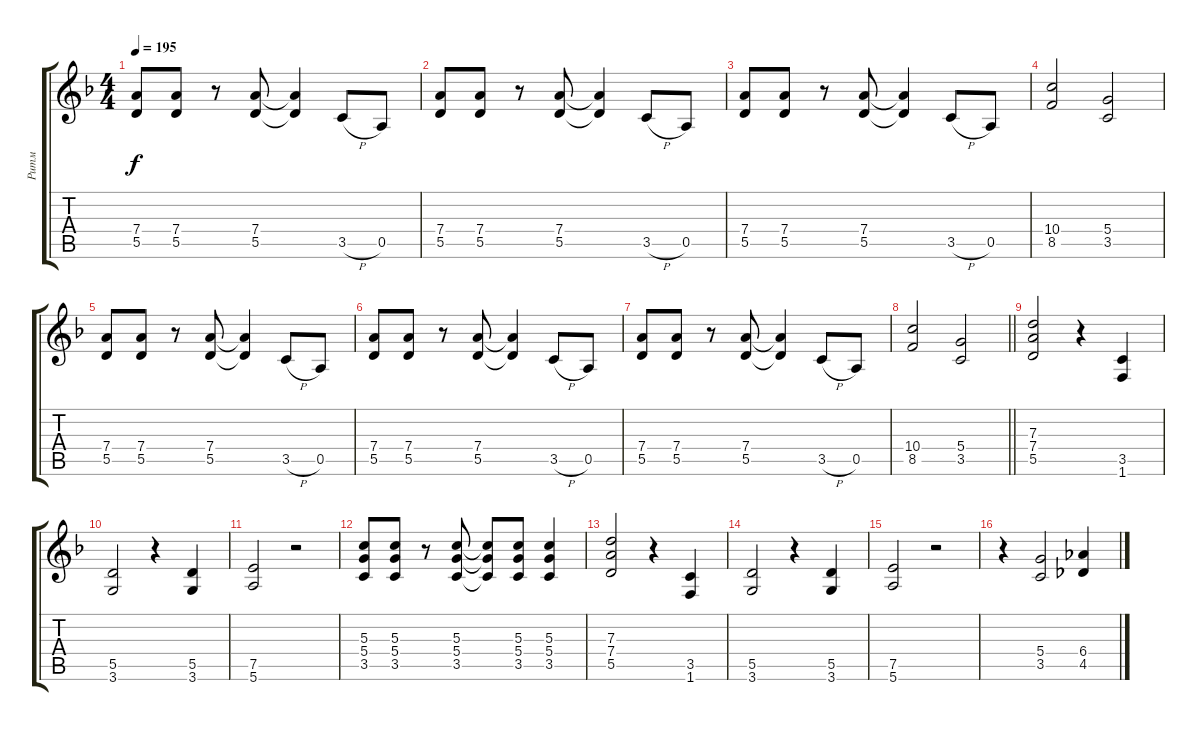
\track ("Ритм" "Ритм") {instrument distortionguitar}
\staff {score tabs}
\tuning (E4 B3 G3 D3 A2 E2) {hide}
\ts (4 4)
\tempo 195
\clef g2
\ks f
(7.4 5.5).8{dy f} (7.4 5.5).8 r.8 (7.4 5.5).8 (7.4{t} 5.5{t}).4 3.5{h}.8 0.5.8 |
(7.4 5.5).8 (7.4 5.5).8 r.8 (7.4 5.5).8 (7.4{t} 5.5{t}).4 3.5{h}.8 0.5.8 |
(7.4 5.5).8 (7.4 5.5).8 r.8 (7.4 5.5).8 (7.4{t} 5.5{t}).4 3.5{h}.8 0.5.8 |
(10.4 8.5).2 (5.4 3.5).2 |
(7.4 5.5).8 (7.4 5.5).8 r.8 (7.4 5.5).8 (7.4{t} 5.5{t}).4 3.5{h}.8 0.5.8 |
(7.4 5.5).8 (7.4 5.5).8 r.8 (7.4 5.5).8 (7.4{t} 5.5{t}).4 3.5{h}.8 0.5.8 |
(7.4 5.5).8 (7.4 5.5).8 r.8 (7.4 5.5).8 (7.4{t} 5.5{t}).4 3.5{h}.8 0.5.8 |
\barLineRight lightlight
(10.4 8.5).2 (5.4 3.5).2 |
(7.3 7.4 5.5).2 r.4 (3.5 1.6).4 |
(5.5 3.6).2 r.4 (5.5 3.6).4 |
(7.5 5.6).2 r.2 |
(5.3 5.4 3.5).8 (5.3 5.4 3.5).8 r.8 (5.3 5.4 3.5).8 (5.3{t} 5.4{t} 3.5{t}).8 (5.3 5.4 3.5).8 (5.3 5.4 3.5).4 |
(7.3 7.4 5.5).2 r.4 (3.5 1.6).4 |
(5.5 3.6).2 r.4 (5.5 3.6).4 |
(7.5 5.6).2 r.2 |
r.4 (5.4 3.5).2 (6.4 4.5).4
